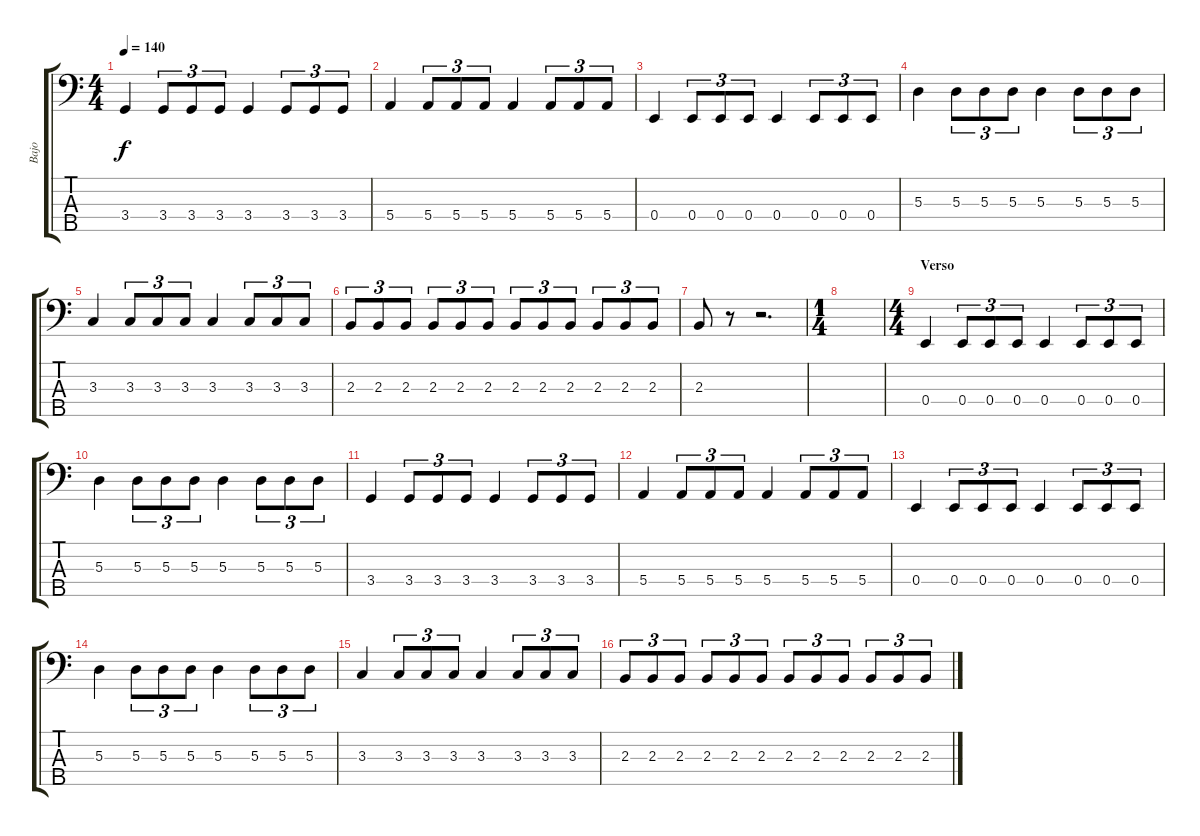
\track ("Bajo" "Bajo") {instrument electricbasspick}
\staff {score tabs}
\tuning (G2 D2 A1 E1 B0) {hide}
\ts (4 4)
\tempo 140
\clef f4
\ks c
3.4.4{dy f} 3.4.8{tu (3 2)} 3.4.8{tu (3 2)} 3.4.8{tu (3 2)} 3.4.4 3.4.8{tu (3 2)} 3.4.8{tu (3 2)} 3.4.8{tu (3 2)} |
5.4.4 5.4.8{tu (3 2)} 5.4.8{tu (3 2)} 5.4.8{tu (3 2)} 5.4.4 5.4.8{tu (3 2)} 5.4.8{tu (3 2)} 5.4.8{tu (3 2)} |
0.4.4 0.4.8{tu (3 2)} 0.4.8{tu (3 2)} 0.4.8{tu (3 2)} 0.4.4 0.4.8{tu (3 2)} 0.4.8{tu (3 2)} 0.4.8{tu (3 2)} |
5.3.4 5.3.8{tu (3 2)} 5.3.8{tu (3 2)} 5.3.8{tu (3 2)} 5.3.4 5.3.8{tu (3 2)} 5.3.8{tu (3 2)} 5.3.8{tu (3 2)} |
3.3.4 3.3.8{tu (3 2)} 3.3.8{tu (3 2)} 3.3.8{tu (3 2)} 3.3.4 3.3.8{tu (3 2)} 3.3.8{tu (3 2)} 3.3.8{tu (3 2)} |
2.3.8{tu (3 2)} 2.3.8{tu (3 2)} 2.3.8{tu (3 2)} 2.3.8{tu (3 2)} 2.3.8{tu (3 2)} 2.3.8{tu (3 2)} 2.3.8{tu (3 2)} 2.3.8{tu (3 2)} 2.3.8{tu (3 2)} 2.3.8{tu (3 2)} 2.3.8{tu (3 2)} 2.3.8{tu (3 2)} |
2.3.8 r.8 r.2{d} |
\ts (1 4)
|
\ts (4 4)
\section ("" "Verso")
0.4.4 0.4.8{tu (3 2)} 0.4.8{tu (3 2)} 0.4.8{tu (3 2)} 0.4.4 0.4.8{tu (3 2)} 0.4.8{tu (3 2)} 0.4.8{tu (3 2)} |
5.3.4 5.3.8{tu (3 2)} 5.3.8{tu (3 2)} 5.3.8{tu (3 2)} 5.3.4 5.3.8{tu (3 2)} 5.3.8{tu (3 2)} 5.3.8{tu (3 2)} |
3.4.4 3.4.8{tu (3 2)} 3.4.8{tu (3 2)} 3.4.8{tu (3 2)} 3.4.4 3.4.8{tu (3 2)} 3.4.8{tu (3 2)} 3.4.8{tu (3 2)} |
5.4.4 5.4.8{tu (3 2)} 5.4.8{tu (3 2)} 5.4.8{tu (3 2)} 5.4.4 5.4.8{tu (3 2)} 5.4.8{tu (3 2)} 5.4.8{tu (3 2)} |
0.4.4 0.4.8{tu (3 2)} 0.4.8{tu (3 2)} 0.4.8{tu (3 2)} 0.4.4 0.4.8{tu (3 2)} 0.4.8{tu (3 2)} 0.4.8{tu (3 2)} |
5.3.4 5.3.8{tu (3 2)} 5.3.8{tu (3 2)} 5.3.8{tu (3 2)} 5.3.4 5.3.8{tu (3 2)} 5.3.8{tu (3 2)} 5.3.8{tu (3 2)} |
3.3.4 3.3.8{tu (3 2)} 3.3.8{tu (3 2)} 3.3.8{tu (3 2)} 3.3.4 3.3.8{tu (3 2)} 3.3.8{tu (3 2)} 3.3.8{tu (3 2)} |
2.3.8{tu (3 2)} 2.3.8{tu (3 2)} 2.3.8{tu (3 2)} 2.3.8{tu (3 2)} 2.3.8{tu (3 2)} 2.3.8{tu (3 2)} 2.3.8{tu (3 2)} 2.3.8{tu (3 2)} 2.3.8{tu (3 2)} 2.3.8{tu (3 2)} 2.3.8{tu (3 2)} 2.3.8{tu (3 2)}
